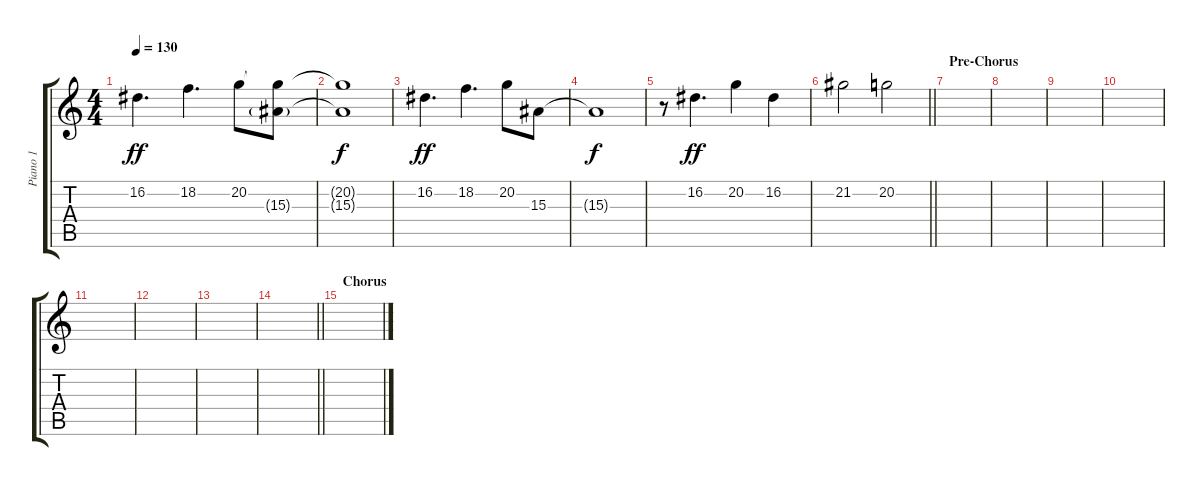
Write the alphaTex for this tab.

\track ("Piano 1" "Piano 1") {instrument acousticgrandpiano}
\staff {score tabs}
\tuning (E4 B3 G3 D3 A2 E2) {hide}
\ts (4 4)
\tempo 130
\clef g2
\ks c
16.2.4{d dy ff} 18.2.4{d} 20.2.8 (20.2{t} 15.3{g}).8 |
(20.2{t} 15.3{t}).1{dy f} |
16.2.4{d dy ff} 18.2.4{d} 20.2.8 15.3.8 |
15.3{t}.1{dy f} |
r.8 16.2.4{d dy ff} 20.2.4 16.2.4 |
\barLineRight lightlight
21.2.2 20.2.2 |
\section ("" "Pre-Chorus")
|
|
|
|
|
|
|
\barLineRight lightlight
|
\section ("" "Chorus")
